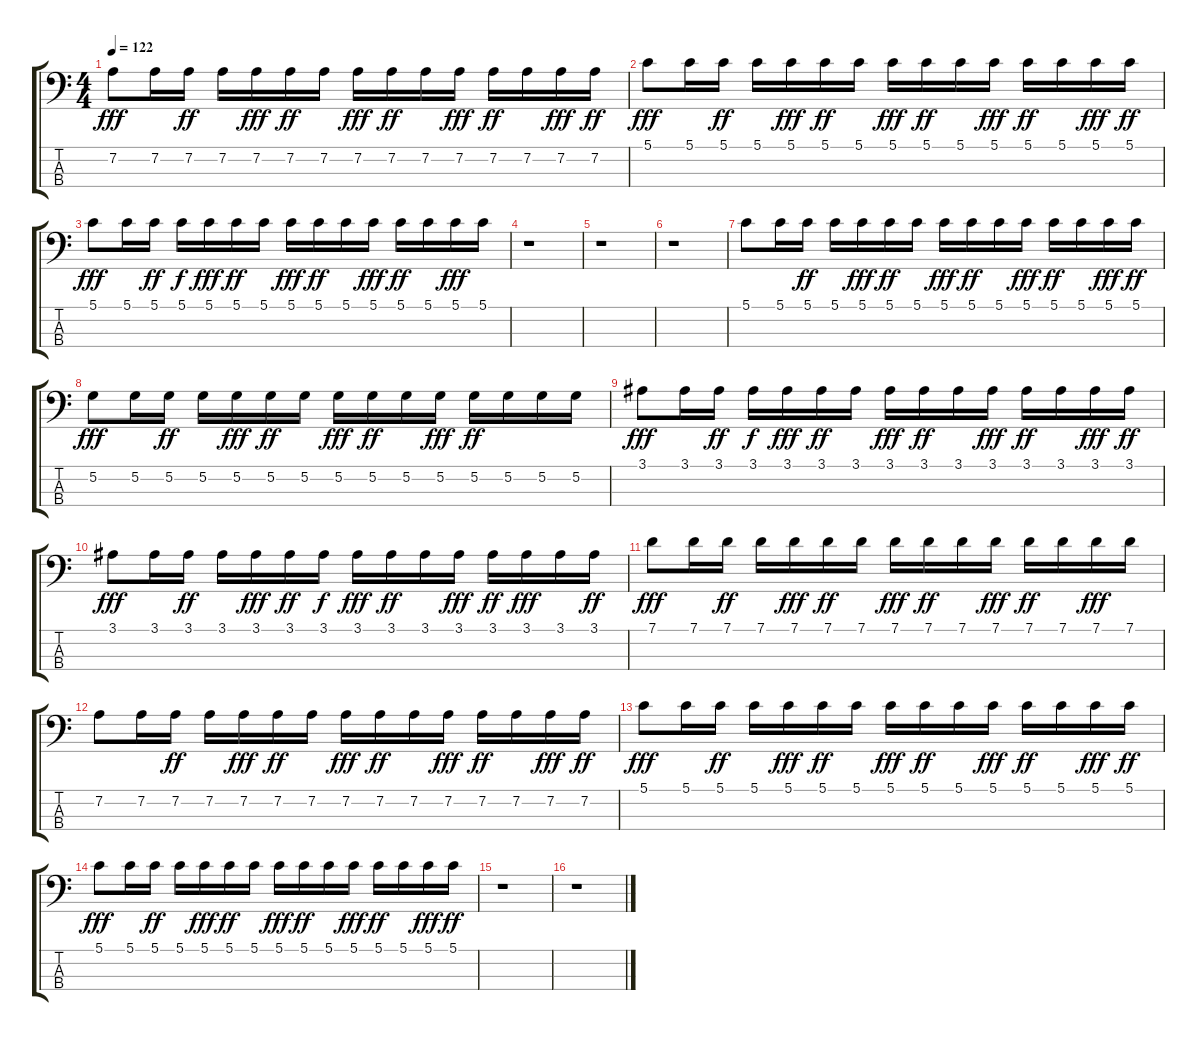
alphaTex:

\track "" {mute instrument synthbass2}
\staff {score tabs}
\tuning (G2 D2 A1 E1) {hide}
\ts (4 4)
\tempo 122
\clef f4
\ks c
7.2.8{dy fff} 7.2.16 7.2.16{dy ff} 7.2.16 7.2.16{dy fff} 7.2.16{dy ff} 7.2.16 7.2.16{dy fff} 7.2.16{dy ff} 7.2.16 7.2.16{dy fff} 7.2.16{dy ff} 7.2.16 7.2.16{dy fff} 7.2.16{dy ff} |
5.1.8{dy fff} 5.1.16 5.1.16{dy ff} 5.1.16 5.1.16{dy fff} 5.1.16{dy ff} 5.1.16 5.1.16{dy fff} 5.1.16{dy ff} 5.1.16 5.1.16{dy fff} 5.1.16{dy ff} 5.1.16 5.1.16{dy fff} 5.1.16{dy ff} |
5.1.8{dy fff} 5.1.16 5.1.16{dy ff} 5.1.16{dy f} 5.1.16{dy fff} 5.1.16{dy ff} 5.1.16 5.1.16{dy fff} 5.1.16{dy ff} 5.1.16 5.1.16{dy fff} 5.1.16{dy ff} 5.1.16 5.1.16{dy fff} 5.1.16 |
r.1 |
r.1 |
r.1 |
5.1.8 5.1.16 5.1.16{dy ff} 5.1.16 5.1.16{dy fff} 5.1.16{dy ff} 5.1.16 5.1.16{dy fff} 5.1.16{dy ff} 5.1.16 5.1.16{dy fff} 5.1.16{dy ff} 5.1.16 5.1.16{dy fff} 5.1.16{dy ff} |
5.2.8{dy fff} 5.2.16 5.2.16{dy ff} 5.2.16 5.2.16{dy fff} 5.2.16{dy ff} 5.2.16 5.2.16{dy fff} 5.2.16{dy ff} 5.2.16 5.2.16{dy fff} 5.2.16{dy ff} 5.2.16 5.2.16 5.2.16 |
3.1.8{dy fff} 3.1.16 3.1.16{dy ff} 3.1.16{dy f} 3.1.16{dy fff} 3.1.16{dy ff} 3.1.16 3.1.16{dy fff} 3.1.16{dy ff} 3.1.16 3.1.16{dy fff} 3.1.16{dy ff} 3.1.16 3.1.16{dy fff} 3.1.16{dy ff} |
3.1.8{dy fff} 3.1.16 3.1.16{dy ff} 3.1.16 3.1.16{dy fff} 3.1.16{dy ff} 3.1.16{dy f} 3.1.16{dy fff} 3.1.16{dy ff} 3.1.16 3.1.16{dy fff} 3.1.16{dy ff} 3.1.16{dy fff} 3.1.16 3.1.16{dy ff} |
7.1.8{dy fff} 7.1.16 7.1.16{dy ff} 7.1.16 7.1.16{dy fff} 7.1.16{dy ff} 7.1.16 7.1.16{dy fff} 7.1.16{dy ff} 7.1.16 7.1.16{dy fff} 7.1.16{dy ff} 7.1.16 7.1.16{dy fff} 7.1.16 |
7.2.8 7.2.16 7.2.16{dy ff} 7.2.16 7.2.16{dy fff} 7.2.16{dy ff} 7.2.16 7.2.16{dy fff} 7.2.16{dy ff} 7.2.16 7.2.16{dy fff} 7.2.16{dy ff} 7.2.16 7.2.16{dy fff} 7.2.16{dy ff} |
5.1.8{dy fff} 5.1.16 5.1.16{dy ff} 5.1.16 5.1.16{dy fff} 5.1.16{dy ff} 5.1.16 5.1.16{dy fff} 5.1.16{dy ff} 5.1.16 5.1.16{dy fff} 5.1.16{dy ff} 5.1.16 5.1.16{dy fff} 5.1.16{dy ff} |
5.1.8{dy fff} 5.1.16 5.1.16{dy ff} 5.1.16 5.1.16{dy fff} 5.1.16{dy ff} 5.1.16 5.1.16{dy fff} 5.1.16{dy ff} 5.1.16 5.1.16{dy fff} 5.1.16{dy ff} 5.1.16 5.1.16{dy fff} 5.1.16{dy ff} |
r.1 |
r.1
